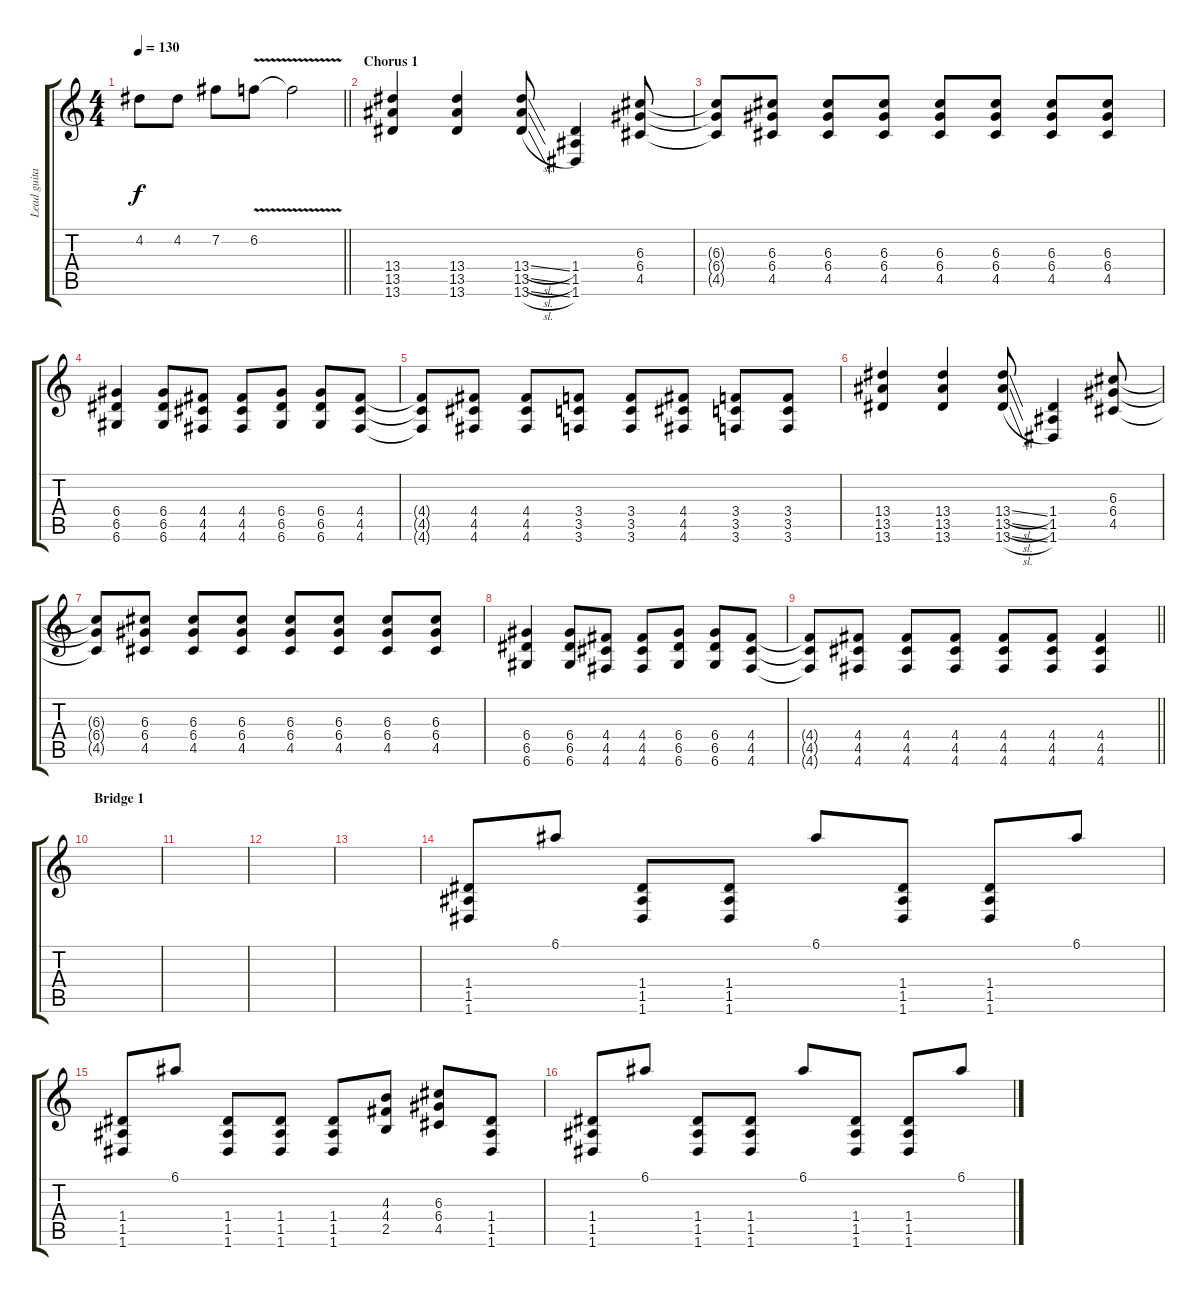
\track ("Lead guitar" "Lead guita") {instrument overdrivenguitar}
\staff {score tabs}
\tuning (E4 B3 G3 D3 A2 D2) {hide}
\ts (4 4)
\tempo 130
\clef g2
\barLineRight lightlight
\ks c
4.2.8{dy f} 4.2.8 7.2.8 6.2{v}.8 6.2{t}.2 |
\section ("" "Chorus 1")
(13.4 13.5 13.6).4 (13.4 13.5 13.6).4 (13.4{sl} 13.5{sl} 13.6{sl}).8 (1.4 1.5 1.6).4 (6.3 6.4 4.5).8 |
(6.3{t} 6.4{t} 4.5{t}).8 (6.3 6.4 4.5).8 (6.3 6.4 4.5).8 (6.3 6.4 4.5).8 (6.3 6.4 4.5).8 (6.3 6.4 4.5).8 (6.3 6.4 4.5).8 (6.3 6.4 4.5).8 |
(6.4 6.5 6.6).4 (6.4 6.5 6.6).8 (4.4 4.5 4.6).8 (4.4 4.5 4.6).8 (6.4 6.5 6.6).8 (6.4 6.5 6.6).8 (4.4 4.5 4.6).8 |
(4.4{t} 4.5{t} 4.6{t}).8 (4.4 4.5 4.6).8 (4.4 4.5 4.6).8 (3.4 3.5 3.6).8 (3.4 3.5 3.6).8 (4.4 4.5 4.6).8 (3.4 3.5 3.6).8 (3.4 3.5 3.6).8 |
(13.4 13.5 13.6).4 (13.4 13.5 13.6).4 (13.4{sl} 13.5{sl} 13.6{sl}).8 (1.4 1.5 1.6).4 (6.3 6.4 4.5).8 |
(6.3{t} 6.4{t} 4.5{t}).8 (6.3 6.4 4.5).8 (6.3 6.4 4.5).8 (6.3 6.4 4.5).8 (6.3 6.4 4.5).8 (6.3 6.4 4.5).8 (6.3 6.4 4.5).8 (6.3 6.4 4.5).8 |
(6.4 6.5 6.6).4 (6.4 6.5 6.6).8 (4.4 4.5 4.6).8 (4.4 4.5 4.6).8 (6.4 6.5 6.6).8 (6.4 6.5 6.6).8 (4.4 4.5 4.6).8 |
\barLineRight lightlight
(4.4{t} 4.5{t} 4.6{t}).8 (4.4 4.5 4.6).8 (4.4 4.5 4.6).8 (4.4 4.5 4.6).8 (4.4 4.5 4.6).8 (4.4 4.5 4.6).8 (4.4 4.5 4.6).4 |
\section ("" "Bridge 1")
|
|
|
|
(1.4 1.5 1.6).8 6.1.8 (1.4 1.5 1.6).8 (1.4 1.5 1.6).8 6.1.8 (1.4 1.5 1.6).8 (1.4 1.5 1.6).8 6.1.8 |
(1.4 1.5 1.6).8 6.1.8 (1.4 1.5 1.6).8 (1.4 1.5 1.6).8 (1.4 1.5 1.6).8 (4.3 4.4 2.5).8 (6.3 6.4 4.5).8 (1.4 1.5 1.6).8 |
(1.4 1.5 1.6).8 6.1.8 (1.4 1.5 1.6).8 (1.4 1.5 1.6).8 6.1.8 (1.4 1.5 1.6).8 (1.4 1.5 1.6).8 6.1.8
